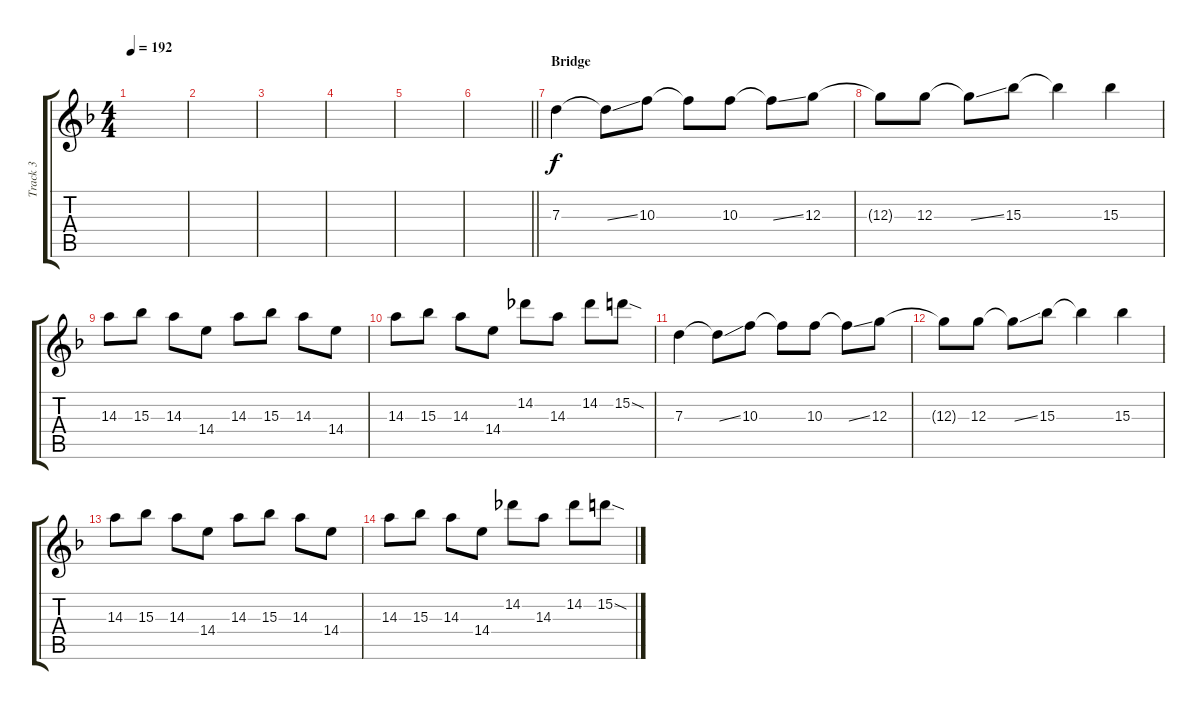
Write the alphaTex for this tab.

\track ("Track 3" "Track 3") {instrument distortionguitar}
\staff {score tabs}
\tuning (E4 B3 G3 D3 A2 D2) {hide}
\ts (4 4)
\tempo 192
\clef g2
\ks f
|
|
|
|
|
\barLineRight lightlight
|
\section ("" "Bridge")
7.3.4 7.3{ss t}.8 10.3.8 10.3{t}.8 10.3.8 10.3{ss t}.8 12.3.8 |
12.3{t}.8 12.3.8 12.3{ss t}.8 15.3.8 15.3{t}.4 15.3.4 |
14.3.8 15.3.8 14.3.8 14.4.8 14.3.8 15.3.8 14.3.8 14.4.8 |
14.3.8 15.3.8 14.3.8 14.4.8 14.2.8 14.3.8 14.2.8 15.2{sod}.8 |
7.3.4 7.3{ss t}.8 10.3.8 10.3{t}.8 10.3.8 10.3{ss t}.8 12.3.8 |
12.3{t}.8 12.3.8 12.3{ss t}.8 15.3.8 15.3{t}.4 15.3.4 |
14.3.8 15.3.8 14.3.8 14.4.8 14.3.8 15.3.8 14.3.8 14.4.8 |
14.3.8 15.3.8 14.3.8 14.4.8 14.2.8 14.3.8 14.2.8 15.2{sod}.8
